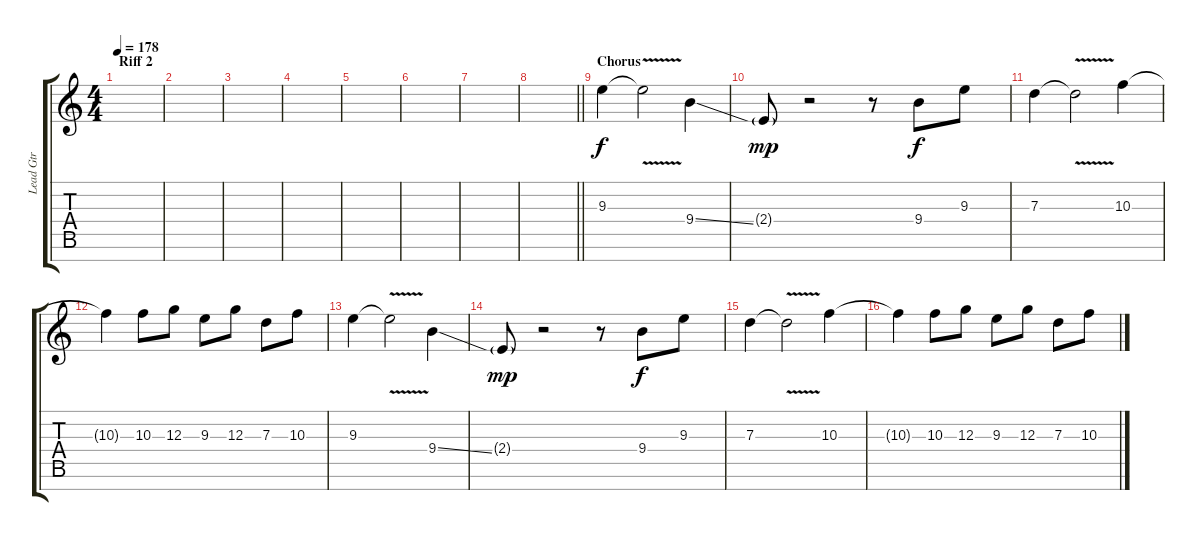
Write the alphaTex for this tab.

\track ("Lead Gtr" "Lead Gtr") {instrument distortionguitar}
\staff {score tabs}
\tuning (E4 B3 G3 D3 A2 E2 B1) {hide}
\ts (4 4)
\section ("" "Riff 2")
\tempo 178
\clef g2
\ks c
|
|
|
|
|
|
|
\barLineRight lightlight
|
\section ("" "Chorus")
9.3.4 9.3{v t}.2 9.4{ss}.4 |
2.4{g}.8{dy mp} r.2 r.8 9.4.8{dy f} 9.3.8 |
7.3.4 7.3{v t}.2 10.3.4 |
10.3{t}.4 10.3.8 12.3.8 9.3.8 12.3.8 7.3.8 10.3.8 |
9.3.4 9.3{v t}.2 9.4{ss}.4 |
2.4{g}.8{dy mp} r.2 r.8 9.4.8{dy f} 9.3.8 |
7.3.4 7.3{v t}.2 10.3.4 |
10.3{t}.4 10.3.8 12.3.8 9.3.8 12.3.8 7.3.8 10.3.8
